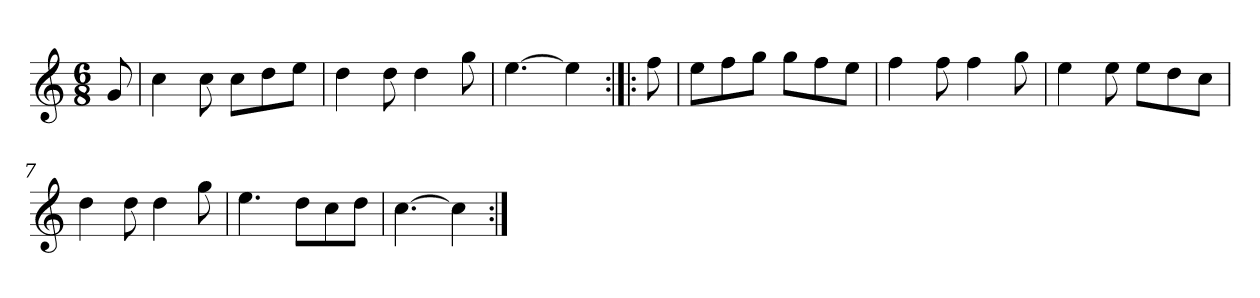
**kern
*part1
*staff1
*clefG2
*k[]
*C:
*M6/8
*MM120
=
8g
=1
4cc
8cc
8cc\L
8dd\
8ee\J
=2
4dd
8dd
4dd
8gg
=3
[4.ee
4ee]
=:|!|:
8ff
=4
8ee\L
8ff\
8gg\J
8gg\L
8ff\
8ee\J
=5
4ff
8ff
4ff
8gg
=6
4ee
8ee
8ee\L
8dd\
8cc\J
=7
4dd
8dd
4dd
8gg
=8
4.ee
8dd\L
8cc\
8dd\J
=9
[4.cc
4cc]
=:|!
*-
